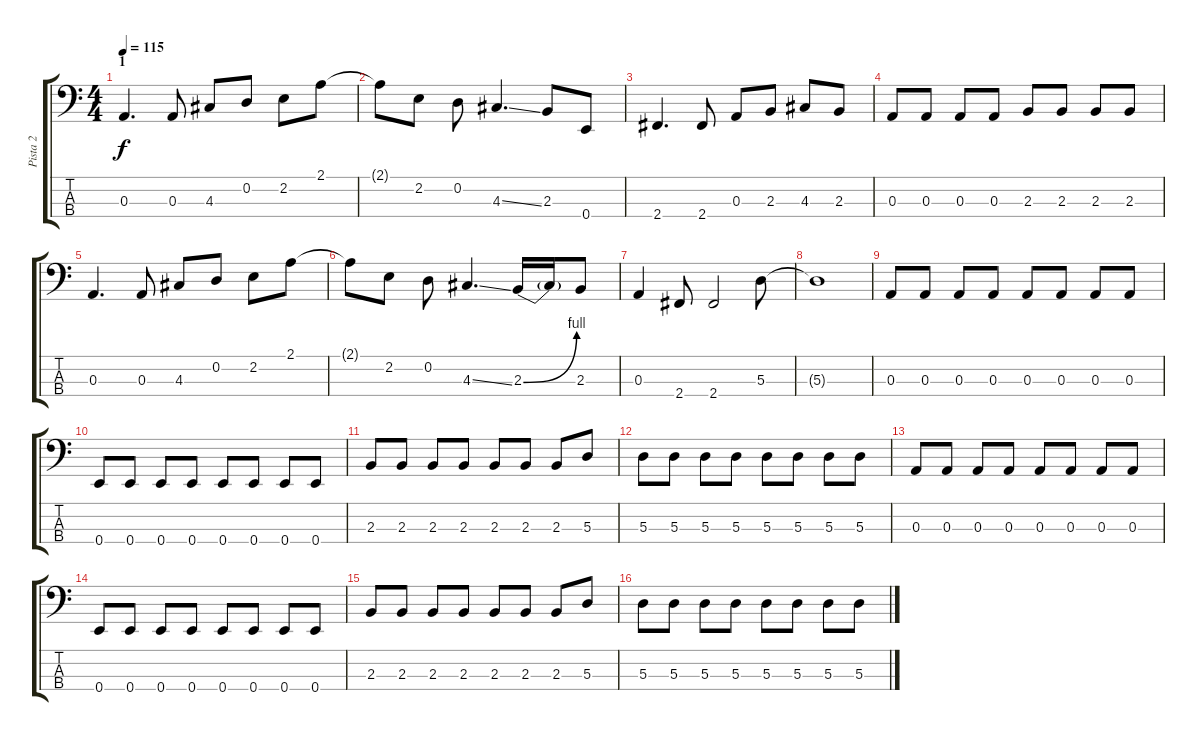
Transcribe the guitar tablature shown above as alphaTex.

\track ("Pista 2" "Pista 2") {instrument electricbassfinger}
\staff {score tabs}
\tuning (G2 D2 A1 E1) {hide}
\ts (4 4)
\section ("" "1")
\tempo 115
\clef f4
\ks c
0.3.4{d dy f} 0.3.8 4.3.8 0.2.8 2.2.8 2.1.8 |
2.1{t}.8 2.2.8 0.2.8 4.3{ss}.4{d} 2.3.8 0.4.8 |
2.4.4{d} 2.4.8 0.3.8 2.3.8 4.3.8 2.3.8 |
0.3.8 0.3.8 0.3.8 0.3.8 2.3.8 2.3.8 2.3.8 2.3.8 |
0.3.4{d} 0.3.8 4.3.8 0.2.8 2.2.8 2.1.8 |
2.1{t}.8 2.2.8 0.2.8 4.3{ss}.4{d} 2.3{be (bend 0 0 60 4)}.16 2.3{t}.16 2.3.8 |
0.3.4 2.4.8 2.4.2 5.3.8 |
5.3{t}.1 |
0.3.8 0.3.8 0.3.8 0.3.8 0.3.8 0.3.8 0.3.8 0.3.8 |
0.4.8 0.4.8 0.4.8 0.4.8 0.4.8 0.4.8 0.4.8 0.4.8 |
2.3.8 2.3.8 2.3.8 2.3.8 2.3.8 2.3.8 2.3.8 5.3.8 |
5.3.8 5.3.8 5.3.8 5.3.8 5.3.8 5.3.8 5.3.8 5.3.8 |
0.3.8 0.3.8 0.3.8 0.3.8 0.3.8 0.3.8 0.3.8 0.3.8 |
0.4.8 0.4.8 0.4.8 0.4.8 0.4.8 0.4.8 0.4.8 0.4.8 |
2.3.8 2.3.8 2.3.8 2.3.8 2.3.8 2.3.8 2.3.8 5.3.8 |
5.3.8 5.3.8 5.3.8 5.3.8 5.3.8 5.3.8 5.3.8 5.3.8
